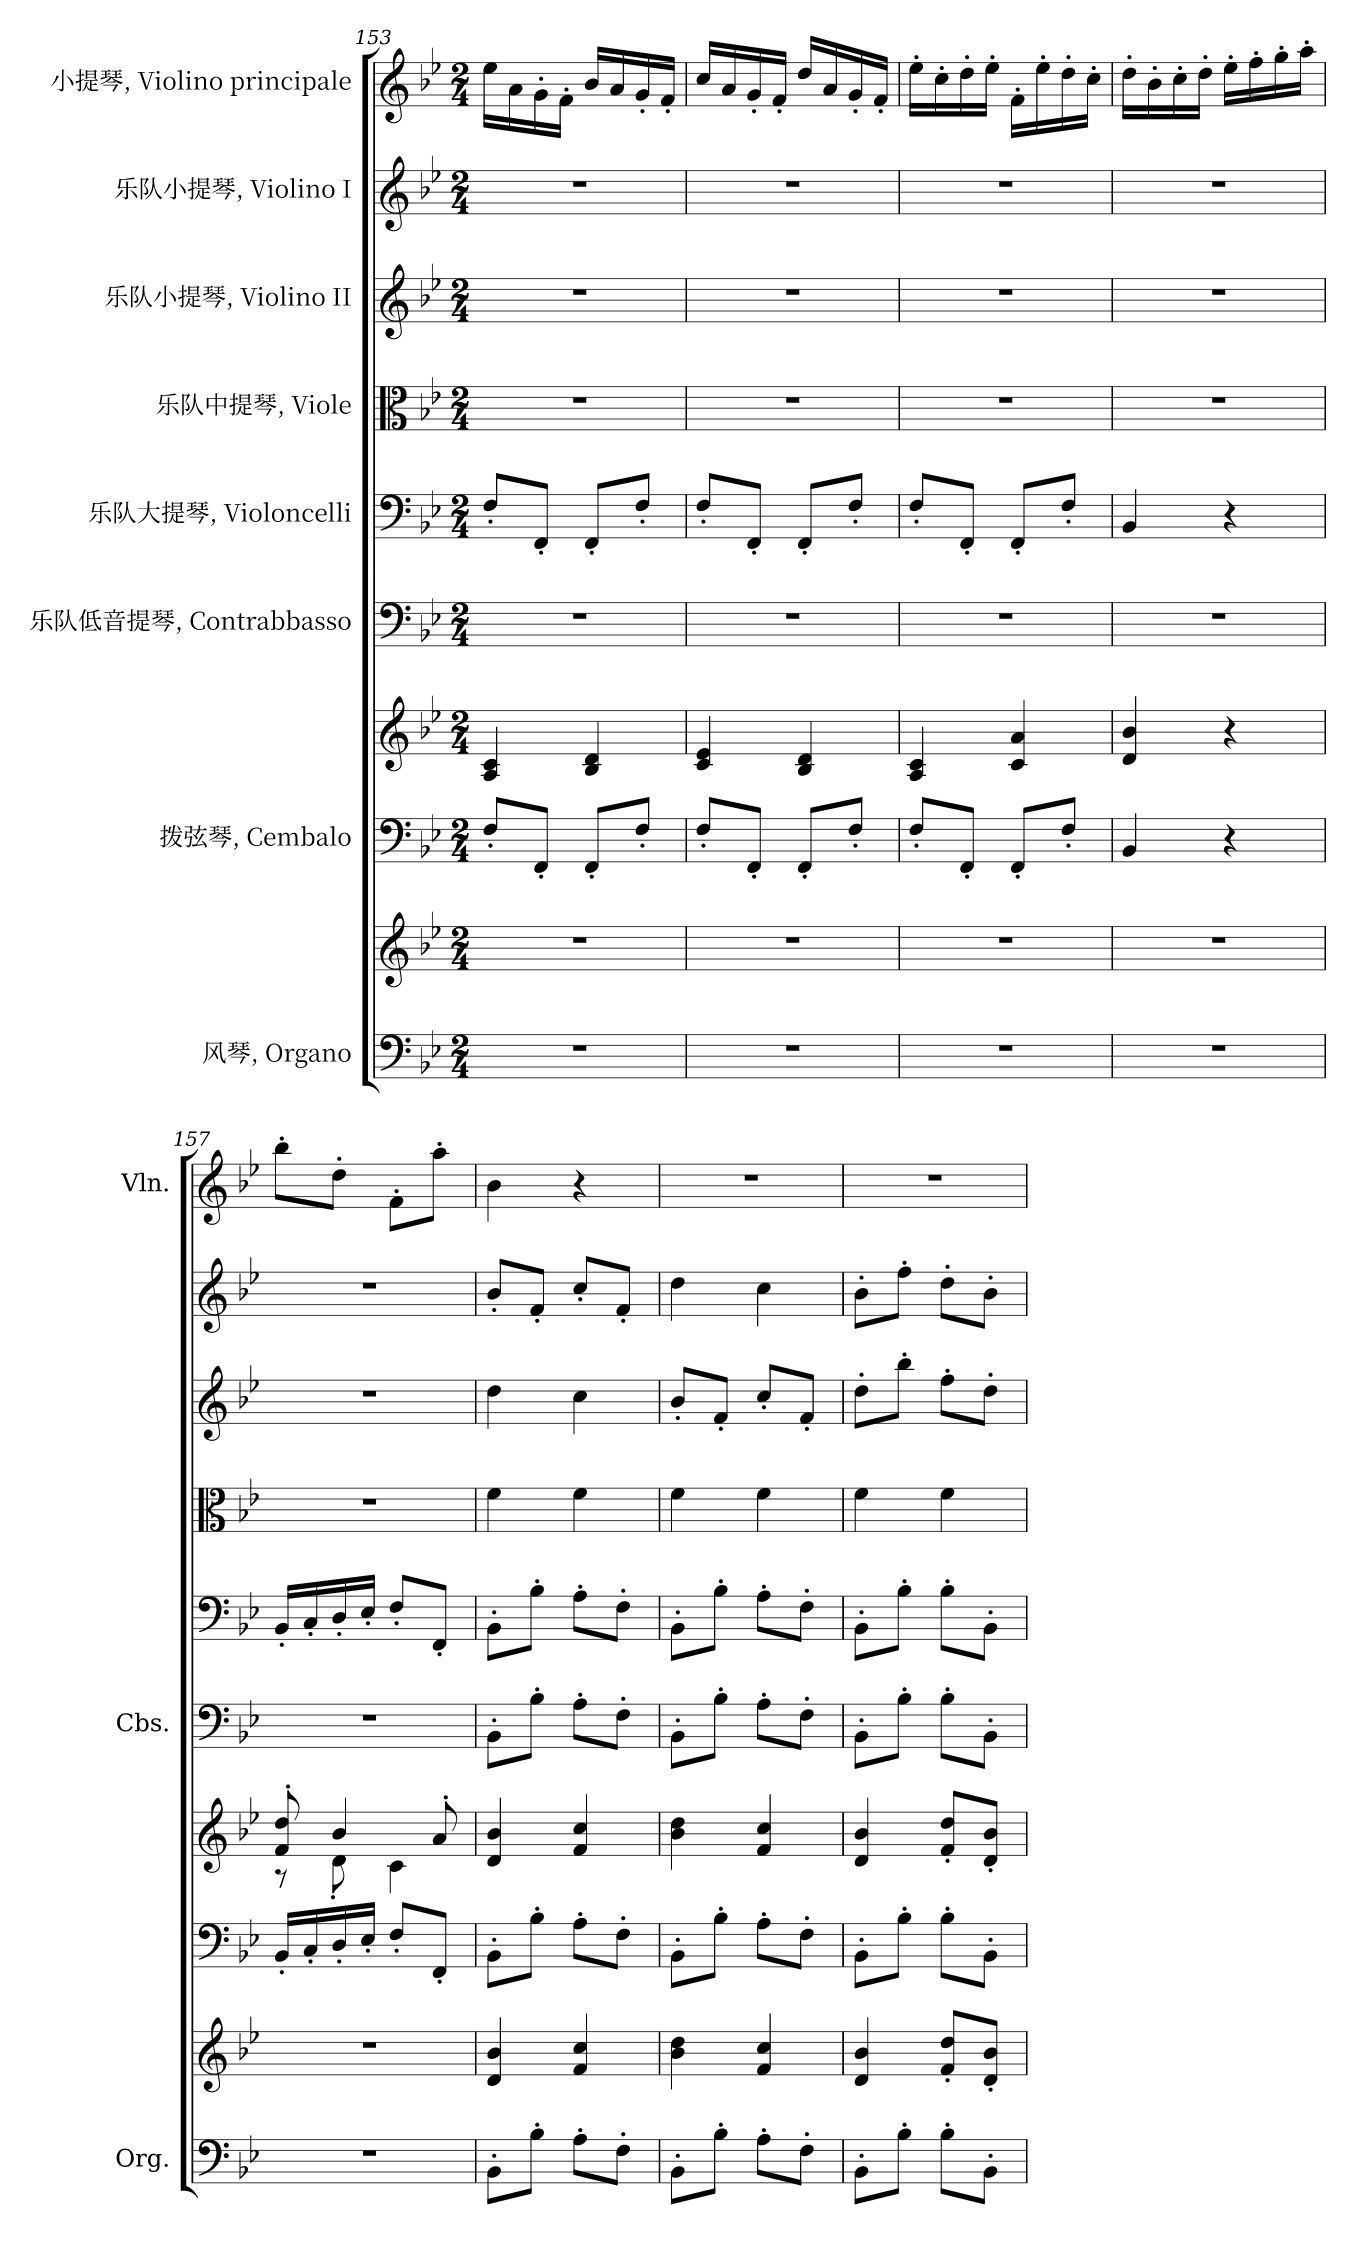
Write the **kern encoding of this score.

**kern	**kern	**kern	**kern	**kern	**kern	**kern	**kern	**kern	**kern
*part8	*part8	*part7	*part7	*part6	*part5	*part4	*part3	*part2	*part1
*staff10	*staff9	*staff8	*staff7	*staff6	*staff5	*staff4	*staff3	*staff2	*staff1
*I"风琴, Organo	*	*I"拨弦琴, Cembalo	*	*I"乐队低音提琴, Contrabbasso	*I"乐队大提琴, Violoncelli	*I"乐队中提琴, Viole	*I"乐队小提琴, Violino II	*I"乐队小提琴, Violino I	*I"小提琴, Violino principale
*I'Org.	*	*	*	*I'Cbs.	*	*	*	*	*I'Vln.
*clefF4	*clefG2	*clefF4	*clefG2	*clefF4	*clefF4	*clefC3	*clefG2	*clefG2	*clefG2
*	*	*	*	*ITrd7c12	*	*	*	*	*
*k[b-e-]	*k[b-e-]	*k[b-e-]	*k[b-e-]	*k[b-e-]	*k[b-e-]	*k[b-e-]	*k[b-e-]	*k[b-e-]	*k[b-e-]
*M2/4	*M2/4	*M2/4	*M2/4	*M2/4	*M2/4	*M2/4	*M2/4	*M2/4	*M2/4
=153	=153	=153	=153	=153	=153	=153	=153	=153	=153
2r	2r	8F'/L	4A/ 4c/	2r	8F'/L	2r	2r	2r	16ee-\LL
.	.	.	.	.	.	.	.	.	16a\
.	.	8FF'/J	.	.	8FF'/J	.	.	.	16g'\
.	.	.	.	.	.	.	.	.	16f'\JJ
.	.	8FF'/L	4B-/ 4d/	.	8FF'/L	.	.	.	16b-/LL
.	.	.	.	.	.	.	.	.	16a/
.	.	8F'/J	.	.	8F'/J	.	.	.	16g'/
.	.	.	.	.	.	.	.	.	16f'/JJ
=154	=154	=154	=154	=154	=154	=154	=154	=154	=154
2r	2r	8F'/L	4c/ 4e-/	2r	8F'/L	2r	2r	2r	16cc/LL
.	.	.	.	.	.	.	.	.	16a/
.	.	8FF'/J	.	.	8FF'/J	.	.	.	16g'/
.	.	.	.	.	.	.	.	.	16f'/JJ
.	.	8FF'/L	4B-/ 4d/	.	8FF'/L	.	.	.	16dd/LL
.	.	.	.	.	.	.	.	.	16a/
.	.	8F'/J	.	.	8F'/J	.	.	.	16g'/
.	.	.	.	.	.	.	.	.	16f'/JJ
!!LO:PB:g=z
=155	=155	=155	=155	=155	=155	=155	=155	=155	=155
2r	2r	8F'/L	4A/ 4c/	2r	8F'/L	2r	2r	2r	16ee-'\LL
.	.	.	.	.	.	.	.	.	16cc'\
.	.	8FF'/J	.	.	8FF'/J	.	.	.	16dd'\
.	.	.	.	.	.	.	.	.	16ee-'\JJ
.	.	8FF'/L	4c/ 4a/	.	8FF'/L	.	.	.	16f'\LL
.	.	.	.	.	.	.	.	.	16ee-'\
.	.	8F'/J	.	.	8F'/J	.	.	.	16dd'\
.	.	.	.	.	.	.	.	.	16cc'\JJ
=156	=156	=156	=156	=156	=156	=156	=156	=156	=156
2r	2r	4BB-/	4d/ 4b-/	2r	4BB-/	2r	2r	2r	16dd'\LL
.	.	.	.	.	.	.	.	.	16b-'\
.	.	.	.	.	.	.	.	.	16cc'\
.	.	.	.	.	.	.	.	.	16dd'\JJ
.	.	4r	4r	.	4r	.	.	.	16ee-'\LL
.	.	.	.	.	.	.	.	.	16ff'\
.	.	.	.	.	.	.	.	.	16gg'\
.	.	.	.	.	.	.	.	.	16aa'\JJ
=157	=157	=157	=157	=157	=157	=157	=157	=157	=157
*	*	*	*^	*	*	*	*	*	*
2r	2r	16BB-'/LL	8f/' 8dd/'	8r	2r	16BB-'/LL	2r	2r	2r	8bb-'\L
.	.	16C'/	.	.	.	16C'/	.	.	.	.
.	.	16D'/	4b-/	8d'\	.	16D'/	.	.	.	8dd'\J
.	.	16E-'/JJ	.	.	.	16E-'/JJ	.	.	.	.
.	.	8F'/L	.	4c\	.	8F'/L	.	.	.	8f'\L
.	.	8FF'/J	8a'/	.	.	8FF'/J	.	.	.	8aa'\J
*	*	*	*v	*v	*	*	*	*	*	*
=158	=158	=158	=158	=158	=158	=158	=158	=158	=158
8BB-'\L	4d/ 4b-/	8BB-'\L	4d/ 4b-/	8BBB-'\L	8BB-'\L	4f\	4dd\	8b-'/L	4b-\
8B-'\J	.	8B-'\J	.	8BB-'\J	8B-'\J	.	.	8f'/J	.
8A'\L	4f/ 4cc/	8A'\L	4f/ 4cc/	8AA'\L	8A'\L	4f\	4cc\	8cc'/L	4r
8F'\J	.	8F'\J	.	8FF'\J	8F'\J	.	.	8f'/J	.
=159	=159	=159	=159	=159	=159	=159	=159	=159	=159
8BB-'\L	4b-\ 4dd\	8BB-'\L	4b-\ 4dd\	8BBB-'\L	8BB-'\L	4f\	8b-'/L	4dd\	2r
8B-'\J	.	8B-'\J	.	8BB-'\J	8B-'\J	.	8f'/J	.	.
8A'\L	4f/ 4cc/	8A'\L	4f/ 4cc/	8AA'\L	8A'\L	4f\	8cc'/L	4cc\	.
8F'\J	.	8F'\J	.	8FF'\J	8F'\J	.	8f'/J	.	.
=160	=160	=160	=160	=160	=160	=160	=160	=160	=160
8BB-'\L	4d/ 4b-/	8BB-'\L	4d/ 4b-/	8BBB-'\L	8BB-'\L	4f\	8dd'\L	8b-'\L	2r
8B-'\J	.	8B-'\J	.	8BB-'\J	8B-'\J	.	8bb-'\J	8ff'\J	.
8B-'\L	8f/' 8dd/'L	8B-'\L	8f/' 8dd/'L	8BB-'\L	8B-'\L	4f\	8ff'\L	8dd'\L	.
8BB-'\J	8d/' 8b-/'J	8BB-'\J	8d/' 8b-/'J	8BBB-'\J	8BB-'\J	.	8dd'\J	8b-'\J	.
=	=	=	=	=	=	=	=	=	=
*-	*-	*-	*-	*-	*-	*-	*-	*-	*-
